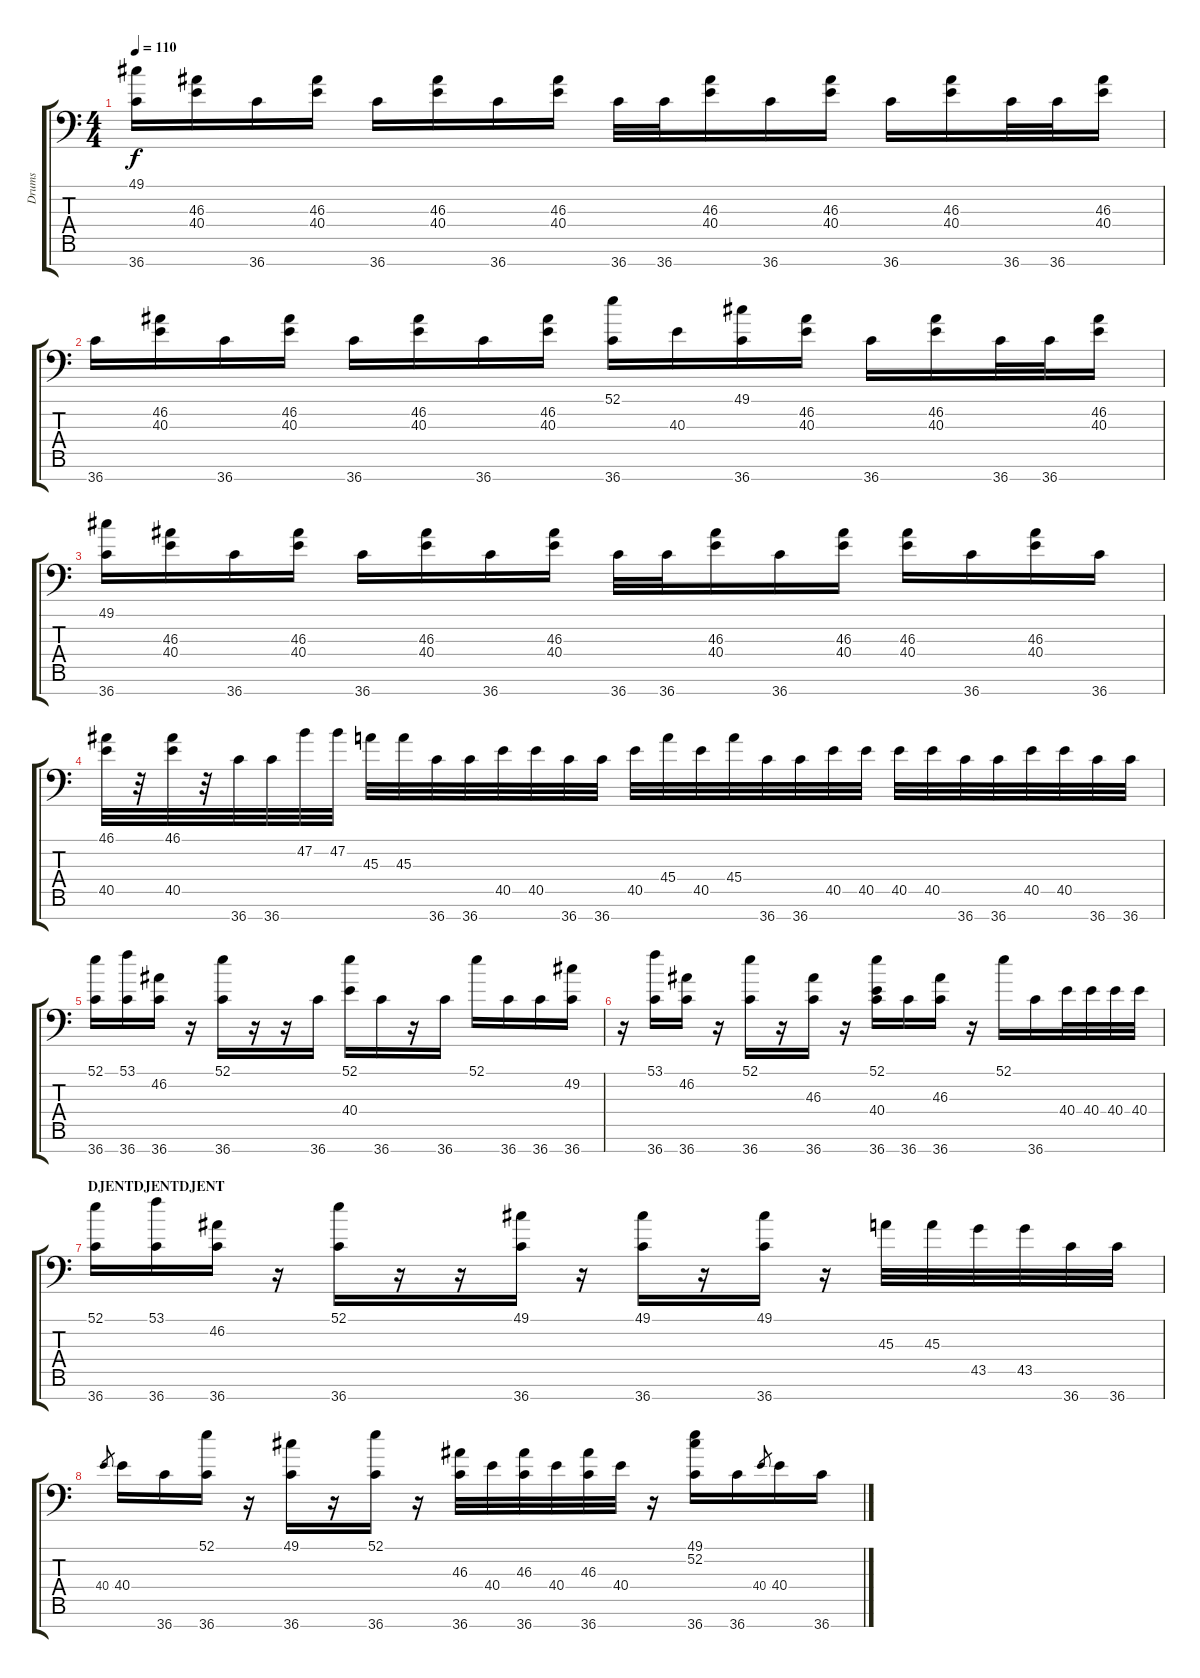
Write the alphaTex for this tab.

\track ("Drums" "Drums") {instrument acousticgrandpiano}
\staff {score tabs}
\tuning (C-1 C-1 C-1 C-1 C-1 C-1 C-1) {hide}
\ts (4 4)
\tempo 110
\clef f4
\ks c
(49.1 36.7).16{dy f} (46.3 40.4).16 36.7.16 (46.3 40.4).16 36.7.16 (46.3 40.4).16 36.7.16 (46.3 40.4).16 36.7.32 36.7.32 (46.3 40.4).16 36.7.16 (46.3 40.4).16 36.7.16 (46.3 40.4).16 36.7.32 36.7.32 (46.3 40.4).16 |
36.7.16 (46.2 40.3).16 36.7.16 (46.2 40.3).16 36.7.16 (46.2 40.3).16 36.7.16 (46.2 40.3).16 (52.1 36.7).16 40.3.16 (49.1 36.7).16 (46.2 40.3).16 36.7.16 (46.2 40.3).16 36.7.32 36.7.32 (46.2 40.3).16 |
(49.1 36.7).16 (46.3 40.4).16 36.7.16 (46.3 40.4).16 36.7.16 (46.3 40.4).16 36.7.16 (46.3 40.4).16 36.7.32 36.7.32 (46.3 40.4).16 36.7.16 (46.3 40.4).16 (46.3 40.4).16 36.7.16 (46.3 40.4).16 36.7.16 |
(46.1 40.5).32 r.32 (46.1 40.5).32 r.32 36.7.32 36.7.32 47.2.32 47.2.32 45.3.32 45.3.32 36.7.32 36.7.32 40.5.32 40.5.32 36.7.32 36.7.32 40.5.32 45.4.32 40.5.32 45.4.32 36.7.32 36.7.32 40.5.32 40.5.32 40.5.32 40.5.32 36.7.32 36.7.32 40.5.32 40.5.32 36.7.32 36.7.32 |
(52.1 36.7).16 (53.1 36.7).16 (46.2 36.7).16 r.16 (52.1 36.7).16 r.16 r.16 36.7.16 (52.1 40.4).16 36.7.16 r.16 36.7.16 52.1.16 36.7.16 36.7.16 (49.2 36.7).16 |
r.16 (53.1 36.7).16 (46.2 36.7).16 r.16 (52.1 36.7).16 r.16 (46.3 36.7).16 r.16 (52.1 40.4 36.7).16 36.7.16 (46.3 36.7).16 r.16 52.1.16 36.7.16 40.4.32 40.4.32 40.4.32 40.4.32 |
\section ("" "DJENTDJENTDJENT")
(52.1 36.7).16 (53.1 36.7).16 (46.2 36.7).16 r.16 (52.1 36.7).16 r.16 r.16 (49.1 36.7).16 r.16 (49.1 36.7).16 r.16 (49.1 36.7).16 r.16 45.3.32 45.3.32 43.5.32 43.5.32 36.7.32 36.7.32 |
40.4.8{gr} 40.4.16 36.7.16 (52.1 36.7).16 r.16 (49.1 36.7).16 r.16 (52.1 36.7).16 r.16 (46.3 36.7).32 40.4.32 (46.3 36.7).32 40.4.32 (46.3 36.7).32 40.4.32 r.16 (49.1 52.2 36.7).16 36.7.16 40.4.8{gr} 40.4.16 36.7.16
